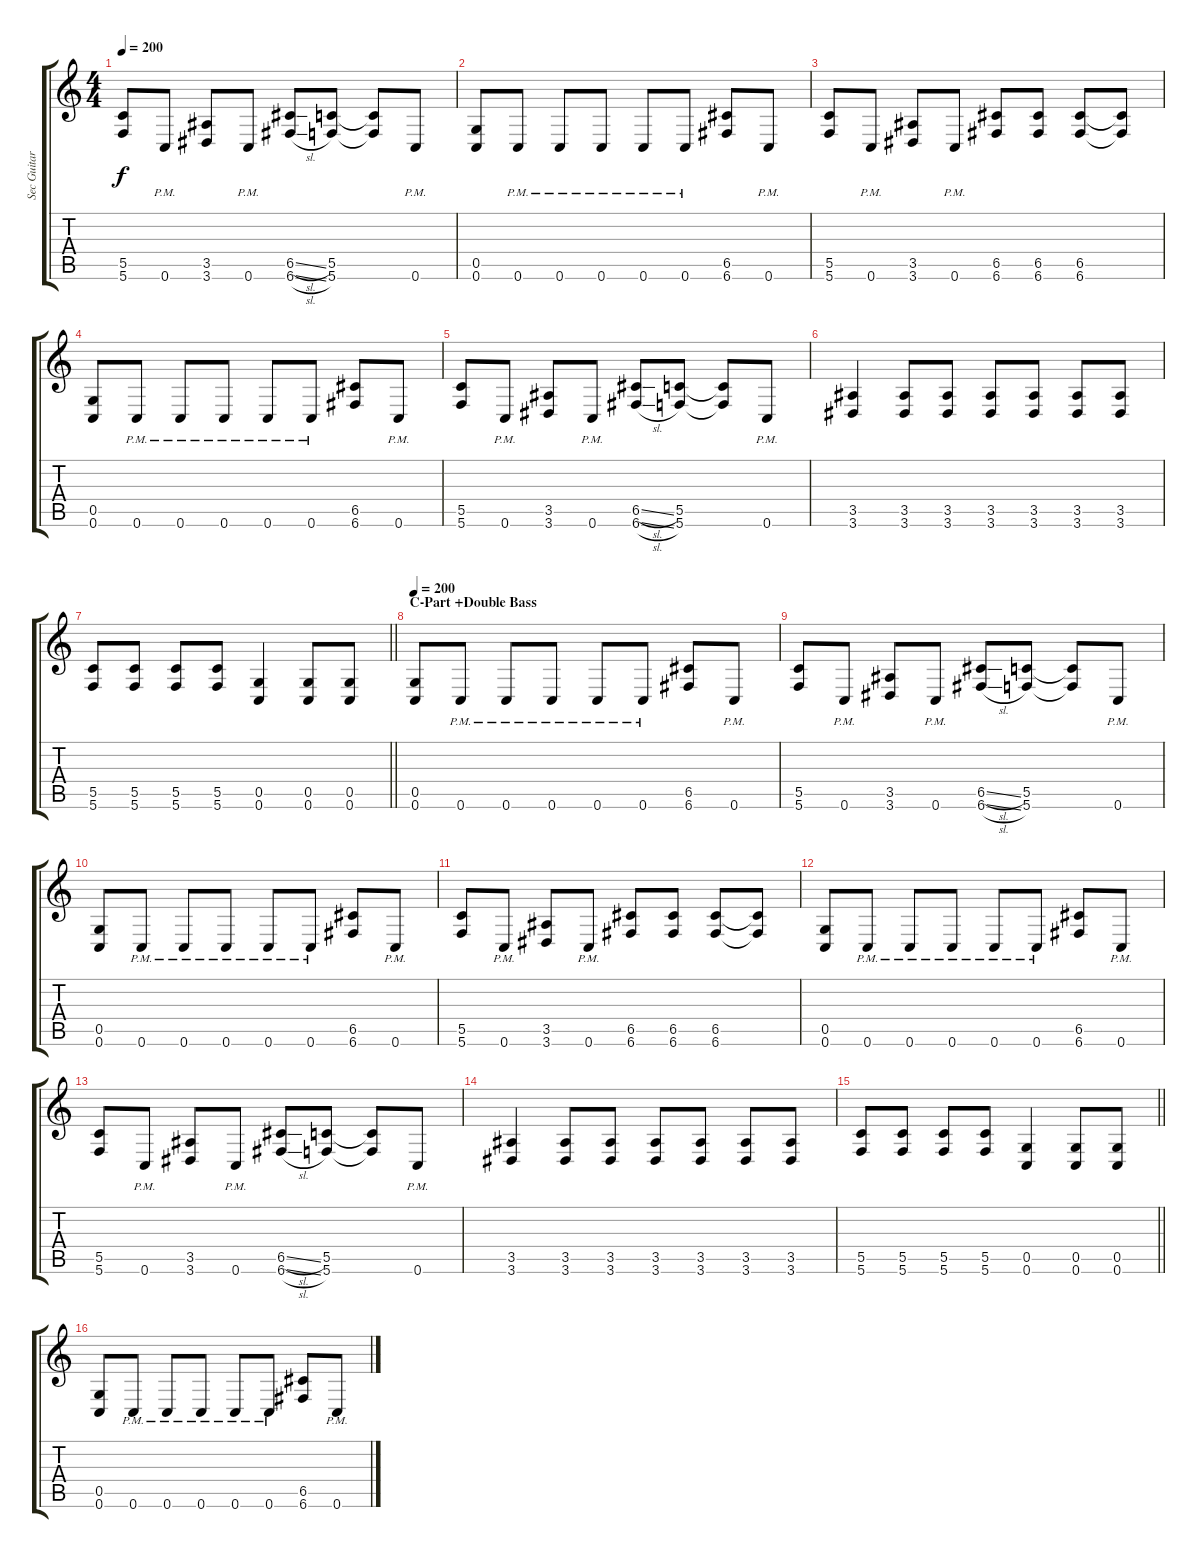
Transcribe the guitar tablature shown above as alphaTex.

\track ("Sec Guitar" "Sec Guitar") {instrument distortionguitar}
\staff {score tabs}
\tuning (D4 A3 F3 C3 G2 C2) {hide}
\ts (4 4)
\tempo 200
\clef g2
\ks c
(5.5 5.6).8{dy f} 0.6{pm}.8 (3.5 3.6).8 0.6{pm}.8 (6.5{sl} 6.6{sl}).8 (5.5 5.6).8 (5.5{t} 5.6{t}).8 0.6{pm}.8 |
(0.5 0.6).8 0.6{pm}.8 0.6{pm}.8 0.6{pm}.8 0.6{pm}.8 0.6{pm}.8 (6.5 6.6).8 0.6{pm}.8 |
(5.5 5.6).8 0.6{pm}.8 (3.5 3.6).8 0.6{pm}.8 (6.5 6.6).8 (6.5 6.6).8 (6.5 6.6).8 (6.5{t} 6.6{t}).8 |
(0.5 0.6).8 0.6{pm}.8 0.6{pm}.8 0.6{pm}.8 0.6{pm}.8 0.6{pm}.8 (6.5 6.6).8 0.6{pm}.8 |
(5.5 5.6).8 0.6{pm}.8 (3.5 3.6).8 0.6{pm}.8 (6.5{sl} 6.6{sl}).8 (5.5 5.6).8 (5.5{t} 5.6{t}).8 0.6{pm}.8 |
(3.5 3.6).4 (3.5 3.6).8 (3.5 3.6).8 (3.5 3.6).8 (3.5 3.6).8 (3.5 3.6).8 (3.5 3.6).8 |
\barLineRight lightlight
(5.5 5.6).8 (5.5 5.6).8 (5.5 5.6).8 (5.5 5.6).8 (0.5 0.6).4 (0.5 0.6).8 (0.5 0.6).8 |
\section ("" "C-Part +Double Bass")
\tempo 200
(0.5 0.6).8 0.6{pm}.8 0.6{pm}.8 0.6{pm}.8 0.6{pm}.8 0.6{pm}.8 (6.5 6.6).8 0.6{pm}.8 |
(5.5 5.6).8 0.6{pm}.8 (3.5 3.6).8 0.6{pm}.8 (6.5{sl} 6.6{sl}).8 (5.5 5.6).8 (5.5{t} 5.6{t}).8 0.6{pm}.8 |
(0.5 0.6).8 0.6{pm}.8 0.6{pm}.8 0.6{pm}.8 0.6{pm}.8 0.6{pm}.8 (6.5 6.6).8 0.6{pm}.8 |
(5.5 5.6).8 0.6{pm}.8 (3.5 3.6).8 0.6{pm}.8 (6.5 6.6).8 (6.5 6.6).8 (6.5 6.6).8 (6.5{t} 6.6{t}).8 |
(0.5 0.6).8 0.6{pm}.8 0.6{pm}.8 0.6{pm}.8 0.6{pm}.8 0.6{pm}.8 (6.5 6.6).8 0.6{pm}.8 |
(5.5 5.6).8 0.6{pm}.8 (3.5 3.6).8 0.6{pm}.8 (6.5{sl} 6.6{sl}).8 (5.5 5.6).8 (5.5{t} 5.6{t}).8 0.6{pm}.8 |
(3.5 3.6).4 (3.5 3.6).8 (3.5 3.6).8 (3.5 3.6).8 (3.5 3.6).8 (3.5 3.6).8 (3.5 3.6).8 |
\barLineRight lightlight
(5.5 5.6).8 (5.5 5.6).8 (5.5 5.6).8 (5.5 5.6).8 (0.5 0.6).4 (0.5 0.6).8 (0.5 0.6).8 |
(0.5 0.6).8 0.6{pm}.8 0.6{pm}.8 0.6{pm}.8 0.6{pm}.8 0.6{pm}.8 (6.5 6.6).8 0.6{pm}.8
